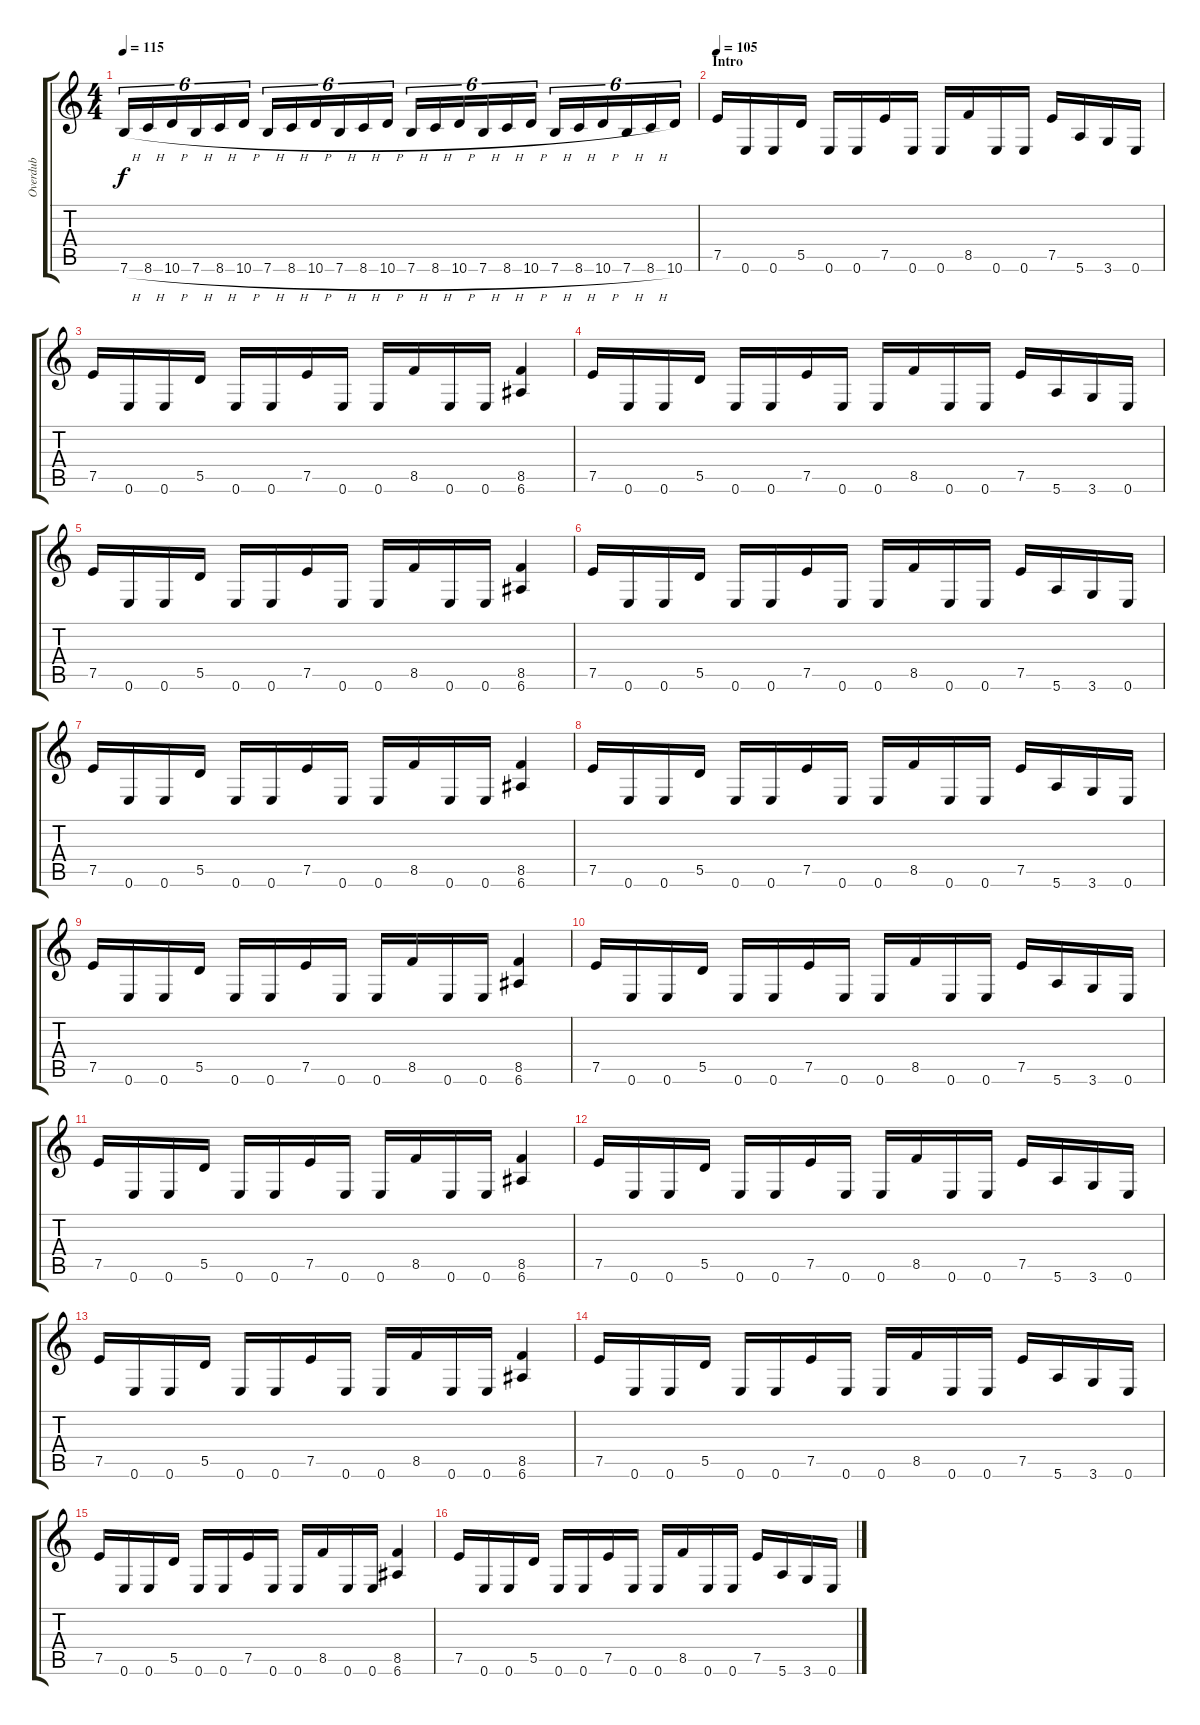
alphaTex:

\track ("Overdub" "Overdub") {instrument fretlessbass}
\staff {score tabs}
\tuning (E4 B3 G3 D3 A2 E2) {hide}
\ts (4 4)
\tempo 115
\clef g2
\ks c
7.6{h}.16{tu (6 4) dy f} 8.6{h}.16{tu (6 4)} 10.6{h}.16{tu (6 4)} 7.6{h}.16{tu (6 4)} 8.6{h}.16{tu (6 4)} 10.6{h}.16{tu (6 4)} 7.6{h}.16{tu (6 4)} 8.6{h}.16{tu (6 4)} 10.6{h}.16{tu (6 4)} 7.6{h}.16{tu (6 4)} 8.6{h}.16{tu (6 4)} 10.6{h}.16{tu (6 4)} 7.6{h}.16{tu (6 4)} 8.6{h}.16{tu (6 4)} 10.6{h}.16{tu (6 4)} 7.6{h}.16{tu (6 4)} 8.6{h}.16{tu (6 4)} 10.6{h}.16{tu (6 4)} 7.6{h}.16{tu (6 4)} 8.6{h}.16{tu (6 4)} 10.6{h}.16{tu (6 4)} 7.6{h}.16{tu (6 4)} 8.6{h}.16{tu (6 4)} 10.6.16{tu (6 4)} |
\section ("" "Intro")
\tempo 105
7.5.16 0.6.16 0.6.16 5.5.16 0.6.16 0.6.16 7.5.16 0.6.16 0.6.16 8.5.16 0.6.16 0.6.16 7.5.16 5.6.16 3.6.16 0.6.16 |
7.5.16 0.6.16 0.6.16 5.5.16 0.6.16 0.6.16 7.5.16 0.6.16 0.6.16 8.5.16 0.6.16 0.6.16 (8.5 6.6).4 |
7.5.16 0.6.16 0.6.16 5.5.16 0.6.16 0.6.16 7.5.16 0.6.16 0.6.16 8.5.16 0.6.16 0.6.16 7.5.16 5.6.16 3.6.16 0.6.16 |
7.5.16 0.6.16 0.6.16 5.5.16 0.6.16 0.6.16 7.5.16 0.6.16 0.6.16 8.5.16 0.6.16 0.6.16 (8.5 6.6).4 |
7.5.16 0.6.16 0.6.16 5.5.16 0.6.16 0.6.16 7.5.16 0.6.16 0.6.16 8.5.16 0.6.16 0.6.16 7.5.16 5.6.16 3.6.16 0.6.16 |
7.5.16 0.6.16 0.6.16 5.5.16 0.6.16 0.6.16 7.5.16 0.6.16 0.6.16 8.5.16 0.6.16 0.6.16 (8.5 6.6).4 |
7.5.16 0.6.16 0.6.16 5.5.16 0.6.16 0.6.16 7.5.16 0.6.16 0.6.16 8.5.16 0.6.16 0.6.16 7.5.16 5.6.16 3.6.16 0.6.16 |
7.5.16 0.6.16 0.6.16 5.5.16 0.6.16 0.6.16 7.5.16 0.6.16 0.6.16 8.5.16 0.6.16 0.6.16 (8.5 6.6).4 |
7.5.16 0.6.16 0.6.16 5.5.16 0.6.16 0.6.16 7.5.16 0.6.16 0.6.16 8.5.16 0.6.16 0.6.16 7.5.16 5.6.16 3.6.16 0.6.16 |
7.5.16 0.6.16 0.6.16 5.5.16 0.6.16 0.6.16 7.5.16 0.6.16 0.6.16 8.5.16 0.6.16 0.6.16 (8.5 6.6).4 |
7.5.16 0.6.16 0.6.16 5.5.16 0.6.16 0.6.16 7.5.16 0.6.16 0.6.16 8.5.16 0.6.16 0.6.16 7.5.16 5.6.16 3.6.16 0.6.16 |
7.5.16 0.6.16 0.6.16 5.5.16 0.6.16 0.6.16 7.5.16 0.6.16 0.6.16 8.5.16 0.6.16 0.6.16 (8.5 6.6).4 |
7.5.16 0.6.16 0.6.16 5.5.16 0.6.16 0.6.16 7.5.16 0.6.16 0.6.16 8.5.16 0.6.16 0.6.16 7.5.16 5.6.16 3.6.16 0.6.16 |
7.5.16 0.6.16 0.6.16 5.5.16 0.6.16 0.6.16 7.5.16 0.6.16 0.6.16 8.5.16 0.6.16 0.6.16 (8.5 6.6).4 |
7.5.16 0.6.16 0.6.16 5.5.16 0.6.16 0.6.16 7.5.16 0.6.16 0.6.16 8.5.16 0.6.16 0.6.16 7.5.16 5.6.16 3.6.16 0.6.16
